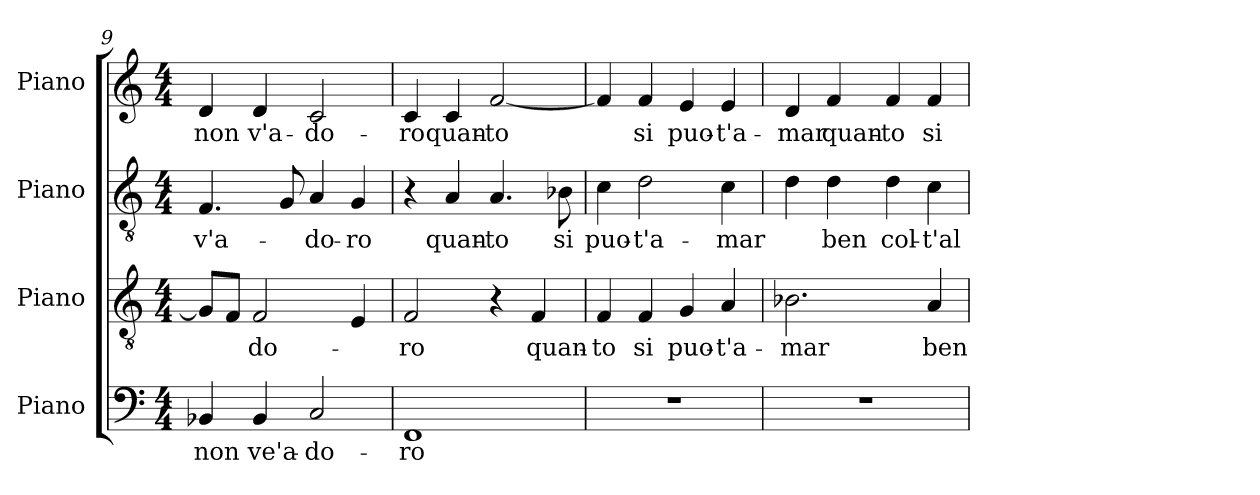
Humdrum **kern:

**kern	**text	**kern	**text	**kern	**text	**kern	**text
*part4	*part4	*part3	*part3	*part2	*part2	*part1	*part1
*staff4	*staff4	*staff3	*staff3	*staff2	*staff2	*staff1	*staff1
*I"Piano	*	*I"Piano	*	*I"Piano	*	*I"Piano	*
*I'Pno.	*	*I'Pno.	*	*I'Pno.	*	*I'Pno.	*
*clefF4	*	*clefGv2	*	*clefGv2	*	*clefG2	*
*	*	*ITrd7c12	*	*ITrd7c12	*	*	*
*k[]	*	*k[]	*	*k[]	*	*k[]	*
*C:	*	*C:	*	*C:	*	*C:	*
*M4/4	*	*M4/4	*	*M4/4	*	*M4/4	*
=9	=9	=9	=9	=9	=9	=9	=9
!	!LO:LY:b:color=#000000	!	!	!	!	!	!
!	!	!	!	!	!LO:LY:b:color=#000000	!	!
!	!	!	!	!	!	!	!LO:LY:b:color=#000000
4BB-i/	non	8GGi/L]	.	4.FFi/	v'a-	4di/	non
.	.	8FFi/J	.	.	.	.	.
!	!LO:LY:b:color=#000000	!	!	!	!	!	!
!	!	!	!LO:LY:b:color=#000000	!	!	!	!
!	!	!	!	!	!	!	!LO:LY:b:color=#000000
4BB-i/	ve'a-	2FFi/	-do-	.	.	4di/	v'a-
.	.	.	.	8GGi/	.	.	.
!	!LO:LY:b:color=#000000	!	!	!	!	!	!
!	!	!	!	!	!LO:LY:b:color=#000000	!	!
!	!	!	!	!	!	!	!LO:LY:b:color=#000000
2Ci/	-do-	.	.	4AAi/	-do-	2ci/	-do-
!	!	!	!	!	!LO:LY:b:color=#000000	!	!
.	.	4EEi/	.	4GGi/	-ro	.	.
=10	=10	=10	=10	=10	=10	=10	=10
!	!LO:LY:b:color=#000000	!	!	!	!	!	!
!	!	!	!LO:LY:b:color=#000000	!	!	!	!
!	!	!	!	!	!	!	!LO:LY:b:color=#000000
1FFi	-ro	2FFi/	-ro	4r	.	4ci/	-ro
!	!	!	!	!	!LO:LY:b:color=#000000	!	!
!	!	!	!	!	!	!	!LO:LY:b:color=#000000
.	.	.	.	4AAi/	quan-	4ci/	quan-
!	!	!	!	!	!LO:LY:b:color=#000000	!	!
!	!	!	!	!	!	!	!LO:LY:b:color=#000000
.	.	4r	.	4.AAi/	-to	[2fi/	-to
!	!	!	!LO:LY:b:color=#000000	!	!	!	!
.	.	4FFi/	quan-	.	.	.	.
!	!	!	!	!	!LO:LY:b:color=#000000	!	!
.	.	.	.	8BB-i\	si	.	.
=11	=11	=11	=11	=11	=11	=11	=11
!	!	!	!LO:LY:b:color=#000000	!	!	!	!
!	!	!	!	!	!LO:LY:b:color=#000000	!	!
1r	.	4FFi/	-to	4Ci\	puo-	4fi/]	.
!	!	!	!LO:LY:b:color=#000000	!	!	!	!
!	!	!	!	!	!LO:LY:b:color=#000000	!	!
!	!	!	!	!	!	!	!LO:LY:b:color=#000000
.	.	4FFi/	si	2Di\	-t'a-	4fi/	si
!	!	!	!LO:LY:b:color=#000000	!	!	!	!
!	!	!	!	!	!	!	!LO:LY:b:color=#000000
.	.	4GGi/	puo-	.	.	4ei/	puo-
!	!	!	!LO:LY:b:color=#000000	!	!	!	!
!	!	!	!	!	!LO:LY:b:color=#000000	!	!
!	!	!	!	!	!	!	!LO:LY:b:color=#000000
.	.	4AAi/	-t'a-	4Ci\	-mar	4ei/	-t'a-
=12	=12	=12	=12	=12	=12	=12	=12
!	!	!	!LO:LY:b:color=#000000	!	!	!	!
!	!	!	!	!	!	!	!LO:LY:b:color=#000000
1r	.	2.BB-i\	-mar	4Di\	.	4di/	-mar
!	!	!	!	!	!LO:LY:b:color=#000000	!	!
!	!	!	!	!	!	!	!LO:LY:b:color=#000000
.	.	.	.	4Di\	ben	4fi/	quan-
!	!	!	!	!	!LO:LY:b:color=#000000	!	!
!	!	!	!	!	!	!	!LO:LY:b:color=#000000
.	.	.	.	4Di\	col-	4fi/	-to
!	!	!	!LO:LY:b:color=#000000	!	!	!	!
!	!	!	!	!	!LO:LY:b:color=#000000	!	!
!	!	!	!	!	!	!	!LO:LY:b:color=#000000
.	.	4AAi/	ben	4Ci\	-t'al-	4fi/	si
=	=	=	=	=	=	=	=
*-	*-	*-	*-	*-	*-	*-	*-
